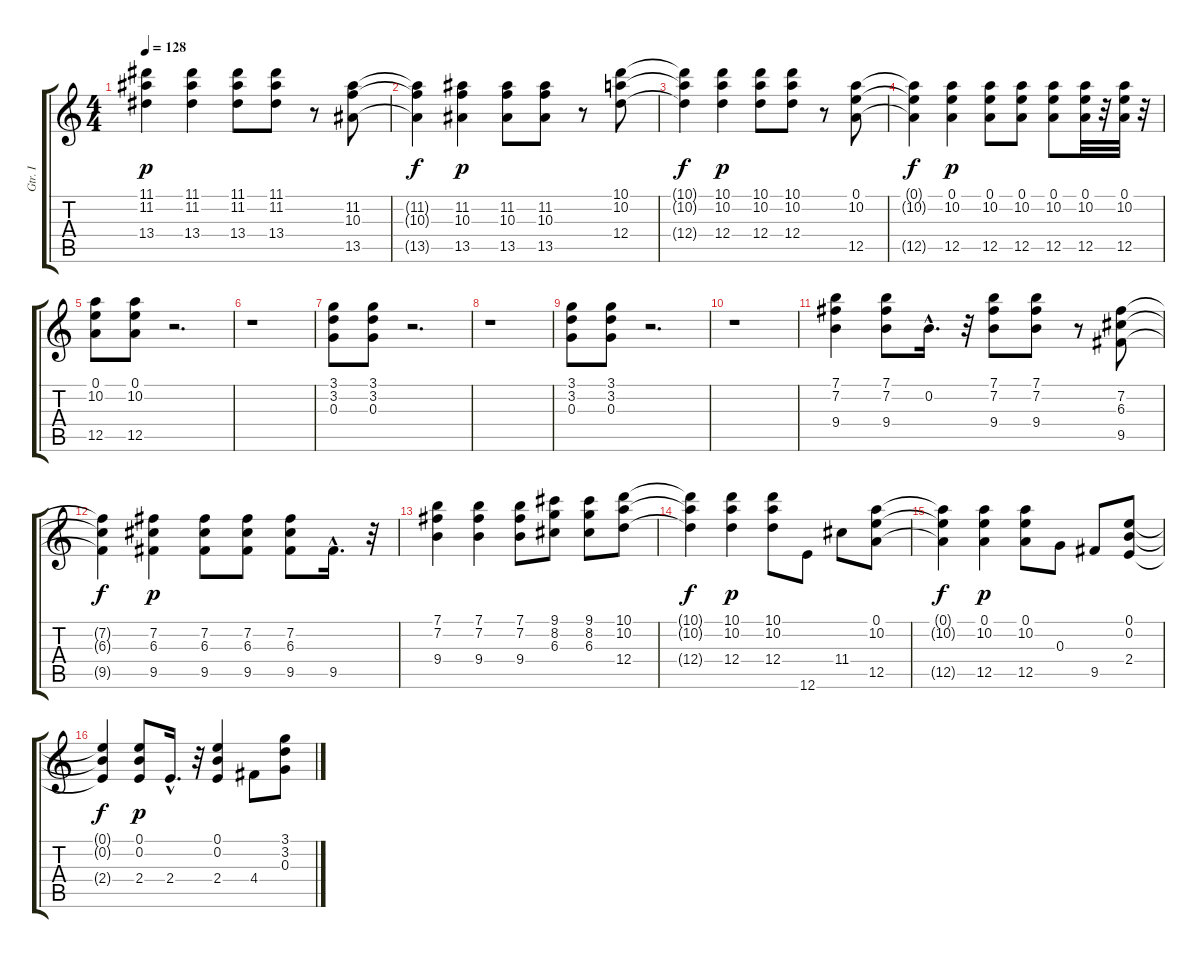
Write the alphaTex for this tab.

\track ("Gtr. I" "Gtr. I") {instrument overdrivenguitar}
\staff {score tabs}
\tuning (E4 B3 G3 D3 A2 E2) {hide}
\ts (4 4)
\tempo 128
\clef g2
\ks c
(11.1 11.2 13.4).4{dy p} (11.1 11.2 13.4).4 (11.1 11.2 13.4).8 (11.1 11.2 13.4).8 r.8 (11.2 10.3 13.5).8 |
(11.2{t} 10.3{t} 13.5{t}).4{dy f} (11.2 10.3 13.5).4{dy p} (11.2 10.3 13.5).8 (11.2 10.3 13.5).8 r.8 (10.1 10.2 12.4).8 |
(10.1{t} 10.2{t} 12.4{t}).4{dy f} (10.1 10.2 12.4).4{dy p} (10.1 10.2 12.4).8 (10.1 10.2 12.4).8 r.8 (0.1 10.2 12.5).8 |
(0.1{t} 10.2{t} 12.5{t}).4{dy f} (0.1 10.2 12.5).4{dy p} (0.1 10.2 12.5).8 (0.1 10.2 12.5).8 (0.1 10.2 12.5).8 (0.1 10.2 12.5).32 r.32 (0.1 10.2 12.5).32 r.32 |
(0.1 10.2 12.5).8 (0.1 10.2 12.5).8 r.2{d} |
r.1 |
(3.1 3.2 0.3).8 (3.1 3.2 0.3).8 r.2{d} |
r.1 |
(3.1 3.2 0.3).8 (3.1 3.2 0.3).8 r.2{d} |
r.1 |
(7.1 7.2 9.4).4 (7.1 7.2 9.4).8 0.2{hac}.16{d} r.32 (7.1 7.2 9.4).8 (7.1 7.2 9.4).8 r.8 (7.2 6.3 9.5).8 |
(7.2{t} 6.3{t} 9.5{t}).4{dy f} (7.2 6.3 9.5).4{dy p} (7.2 6.3 9.5).8 (7.2 6.3 9.5).8 (7.2 6.3 9.5).8 9.5{hac}.16{d} r.32 |
(7.1 7.2 9.4).4 (7.1 7.2 9.4).4 (7.1 7.2 9.4).8 (9.1 8.2 6.3).8 (9.1 8.2 6.3).8 (10.1 10.2 12.4).8 |
(10.1{t} 10.2{t} 12.4{t}).4{dy f} (10.1 10.2 12.4).4{dy p} (10.1 10.2 12.4).8 12.6.8 11.4.8 (0.1 10.2 12.5).8 |
(0.1{t} 10.2{t} 12.5{t}).4{dy f} (0.1 10.2 12.5).4{dy p} (0.1 10.2 12.5).8 0.3.8 9.5.8 (0.1 0.2 2.4).8 |
(0.1{t} 0.2{t} 2.4{t}).4{dy f} (0.1 0.2 2.4).8{dy p} 2.4{hac}.16{d} r.32 (0.1 0.2 2.4).4 4.4.8 (3.1 3.2 0.3).8
